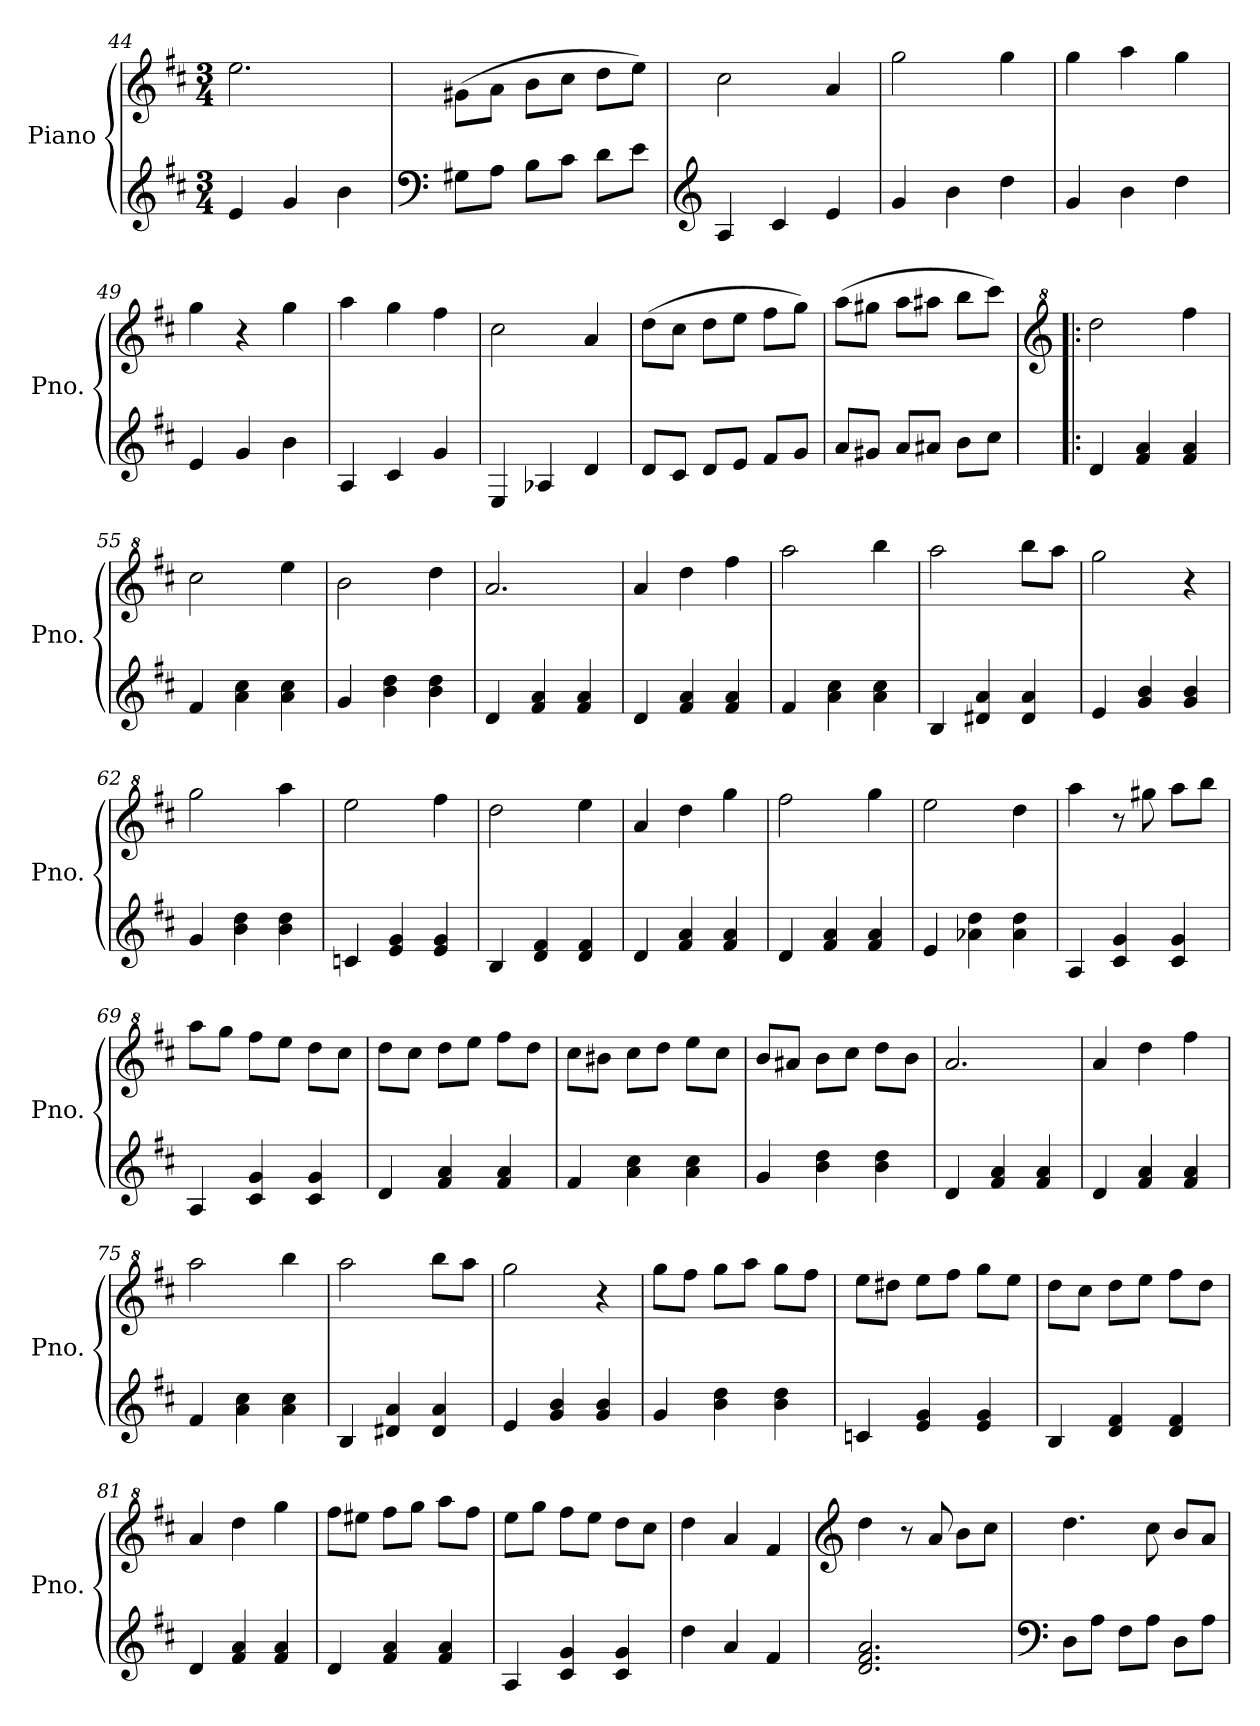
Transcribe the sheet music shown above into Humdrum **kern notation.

**kern	**kern
*part1	*part1
*staff2	*staff1
*I"Piano	*
*I'Pno.	*
*clefG2	*clefG2
*k[f#c#]	*k[f#c#]
*M3/4	*M3/4
=44	=44
4e/	2.ee\
4g/	.
4b\	.
!!LO:PB:g=z
=45	=45
*clefF4	*
8G#X\L	(8g#X\L
8A\J	8a\J
8B\L	8b\L
8c#\J	8cc#\J
8d\L	8dd\L
8e\J	8ee\J)
!!LO:LB:g=z
=46	=46
*clefG2	*
4A/	2cc#\
4c#/	.
4e/	4a/
=47	=47
4g/	2gg\
4b\	.
4dd\	4gg\
=48	=48
4g/	4gg\
4b\	4aa\
4dd\	4gg\
=49	=49
4e/	4gg\
4g/	4r
4b\	4gg\
=50	=50
4A/	4aa\
4c#/	4gg\
4g/	4ff#\
=51	=51
4E/	2cc#\
4A-X/	.
4d/	4a/
!!LO:LB:g=z
=52	=52
8d/L	(8dd\L
8c#/J	8cc#\J
8d/L	8dd\L
8e/J	8ee\J
8f#/L	8ff#\L
8g/J	8gg\J)
=53	=53
8a/L	(8aa\L
8g#X/J	8gg#X\J
8a/L	8aa\L
8a#X/J	8aa#X\J
8b\L	8bb\L
8cc#\J	8ccc#\J)
!!LO:LB:g=z
=54!|:	=54!|:
*	*clefG^2
4d/	2ddd\
4f#/ 4a/	.
4f#/ 4a/	4fff#\
=55	=55
4f#/	2ccc#\
4a\ 4cc#\	.
4a\ 4cc#\	4eee\
=56	=56
4g/	2bb\
4b\ 4dd\	.
4b\ 4dd\	4ddd\
=57	=57
4d/	2.aa/
4f#/ 4a/	.
4f#/ 4a/	.
=58	=58
4d/	4aa/
4f#/ 4a/	4ddd\
4f#/ 4a/	4fff#\
=59	=59
4f#/	2aaa\
4a\ 4cc#\	.
4a\ 4cc#\	4bbb\
=60	=60
4B/	2aaa\
4d#X/ 4a/	.
4d#/ 4a/	8bbb\L
.	8aaa\J
=61	=61
4e/	2ggg\
4g/ 4b/	.
4g/ 4b/	4r
=62	=62
4g/	2ggg\
4b\ 4dd\	.
4b\ 4dd\	4aaa\
=63	=63
4cn/	2eee\
4e/ 4g/	.
4e/ 4g/	4fff#\
!!LO:LB:g=z
=64	=64
4B/	2ddd\
4d/ 4f#/	.
4d/ 4f#/	4eee\
=65	=65
4d/	4aa/
4f#/ 4a/	4ddd\
4f#/ 4a/	4ggg\
=66	=66
4d/	2fff#\
4f#/ 4a/	.
4f#/ 4a/	4ggg\
=67	=67
4e/	2eee\
4a-X\ 4dd\	.
4a-\ 4dd\	4ddd\
!!LO:PB:g=z
=68	=68
4A/	4aaa\
4c#/ 4g/	8r
.	8ggg#X\
4c#/ 4g/	8aaa\L
.	8bbb\J
=69	=69
4A/	8aaa\L
.	8ggg\J
4c#/ 4g/	8fff#\L
.	8eee\J
4c#/ 4g/	8ddd\L
.	8ccc#\J
=70	=70
4d/	8ddd\L
.	8ccc#\J
4f#/ 4a/	8ddd\L
.	8eee\J
4f#/ 4a/	8fff#\L
.	8ddd\J
=71	=71
4f#/	8ccc#\L
.	8bb#X\J
4a\ 4cc#\	8ccc#\L
.	8ddd\J
4a\ 4cc#\	8eee\L
.	8ccc#\J
=72	=72
4g/	8bb/L
.	8aa#X/J
4b\ 4dd\	8bb\L
.	8ccc#\J
4b\ 4dd\	8ddd\L
.	8bb\J
=73	=73
4d/	2.aa/
4f#/ 4a/	.
4f#/ 4a/	.
!!LO:LB:g=z
=74	=74
4d/	4aa/
4f#/ 4a/	4ddd\
4f#/ 4a/	4fff#\
=75	=75
4f#/	2aaa\
4a\ 4cc#\	.
4a\ 4cc#\	4bbb\
=76	=76
4B/	2aaa\
4d#X/ 4a/	.
4d#/ 4a/	8bbb\L
.	8aaa\J
=77	=77
4e/	2ggg\
4g/ 4b/	.
4g/ 4b/	4r
!!LO:LB:g=z
=78	=78
4g/	8ggg\L
.	8fff#\J
4b\ 4dd\	8ggg\L
.	8aaa\J
4b\ 4dd\	8ggg\L
.	8fff#\J
=79	=79
4cn/	8eee\L
.	8ddd#X\J
4e/ 4g/	8eee\L
.	8fff#\J
4e/ 4g/	8ggg\L
.	8eee\J
=80	=80
4B/	8ddd\L
.	8ccc#\J
4d/ 4f#/	8ddd\L
.	8eee\J
4d/ 4f#/	8fff#\L
.	8ddd\J
=81	=81
4d/	4aa/
4f#/ 4a/	4ddd\
4f#/ 4a/	4ggg\
=82	=82
4d/	8fff#\L
.	8eee#X\J
4f#/ 4a/	8fff#\L
.	8ggg\J
4f#/ 4a/	8aaa\L
.	8fff#\J
=83	=83
4A/	8eee\L
.	8ggg\J
4c#/ 4g/	8fff#\L
.	8eee\J
4c#/ 4g/	8ddd\L
.	8ccc#\J
!!LO:LB:g=z
=84	=84
4dd\	4ddd\
4a/	4aa/
4f#/	4ff#/
=85	=85
*	*clefG2
2.d/ 2.f#/ 2.a/	4dd\
.	8r
.	8a/
.	8b\L
.	8cc#\J
!!LO:LB:g=z
=86	=86
*clefF4	*
8D\L	4.dd\
8A\J	.
8F#\L	.
8A\J	8cc#\
8D\L	8b/L
8A\J	8a/J
=	=
*-	*-
